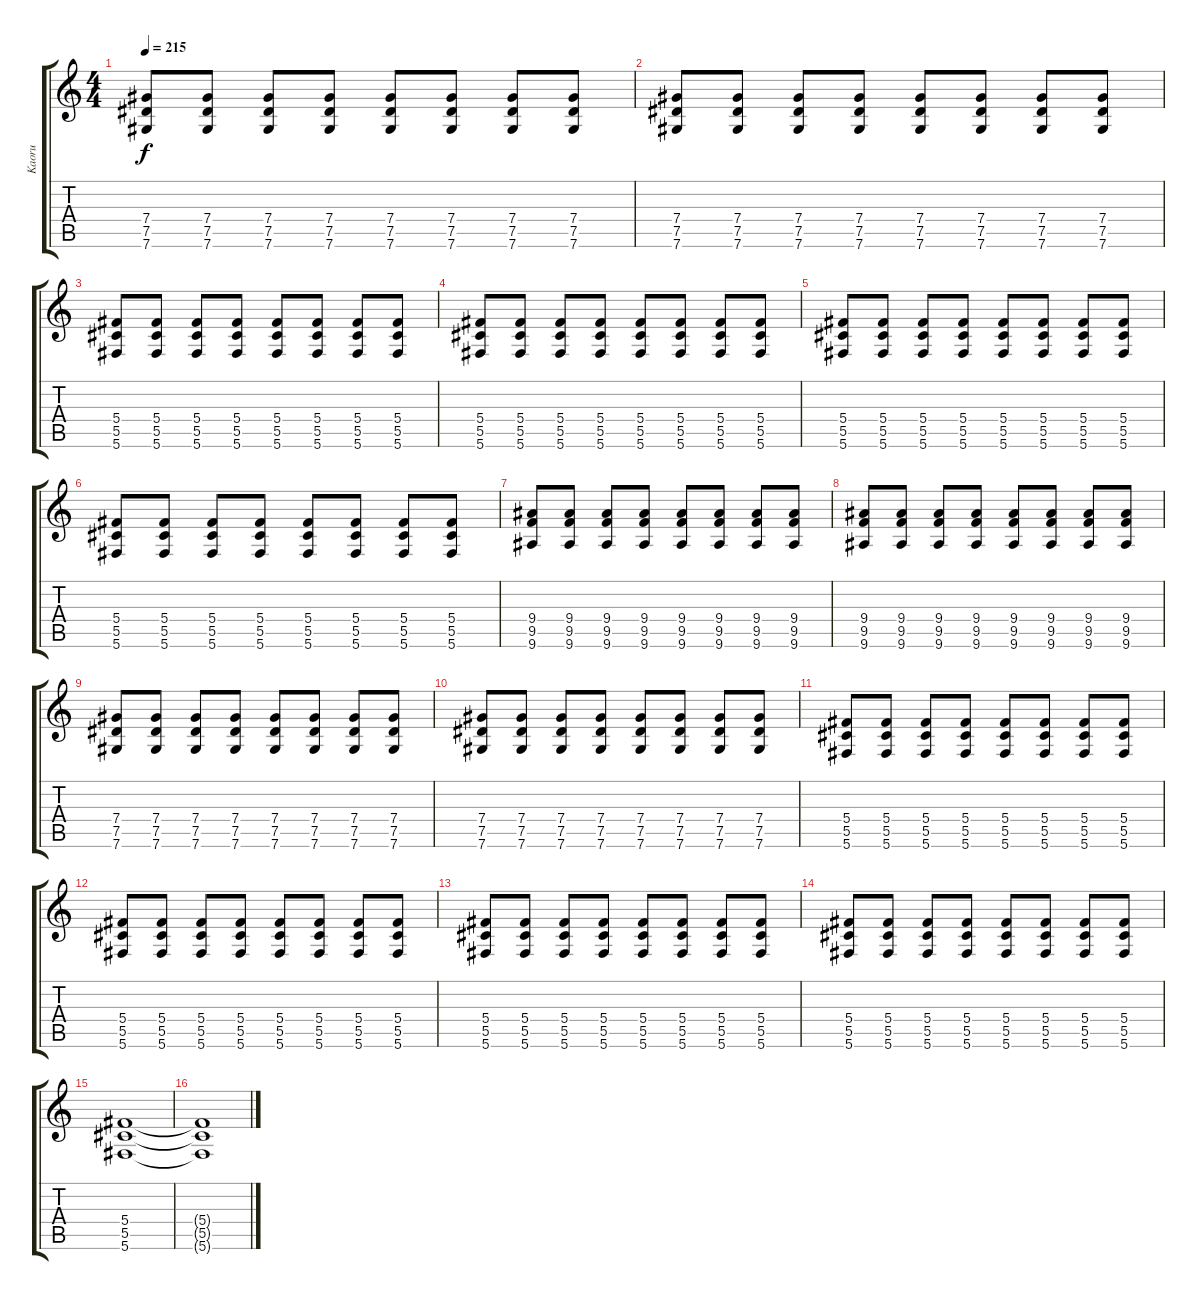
\track ("Kaoru" "Kaoru") {instrument distortionguitar}
\staff {score tabs}
\tuning (Eb4 Bb3 Gb3 Db3 Ab2 Db2) {hide}
\ts (4 4)
\tempo 215
\clef g2
\ks aminor
(7.4 7.5 7.6).8{dy f} (7.4 7.5 7.6).8 (7.4 7.5 7.6).8 (7.4 7.5 7.6).8 (7.4 7.5 7.6).8 (7.4 7.5 7.6).8 (7.4 7.5 7.6).8 (7.4 7.5 7.6).8 |
(7.4 7.5 7.6).8 (7.4 7.5 7.6).8 (7.4 7.5 7.6).8 (7.4 7.5 7.6).8 (7.4 7.5 7.6).8 (7.4 7.5 7.6).8 (7.4 7.5 7.6).8 (7.4 7.5 7.6).8 |
(5.4 5.5 5.6).8 (5.4 5.5 5.6).8 (5.4 5.5 5.6).8 (5.4 5.5 5.6).8 (5.4 5.5 5.6).8 (5.4 5.5 5.6).8 (5.4 5.5 5.6).8 (5.4 5.5 5.6).8 |
(5.4 5.5 5.6).8 (5.4 5.5 5.6).8 (5.4 5.5 5.6).8 (5.4 5.5 5.6).8 (5.4 5.5 5.6).8 (5.4 5.5 5.6).8 (5.4 5.5 5.6).8 (5.4 5.5 5.6).8 |
(5.4 5.5 5.6).8 (5.4 5.5 5.6).8 (5.4 5.5 5.6).8 (5.4 5.5 5.6).8 (5.4 5.5 5.6).8 (5.4 5.5 5.6).8 (5.4 5.5 5.6).8 (5.4 5.5 5.6).8 |
(5.4 5.5 5.6).8 (5.4 5.5 5.6).8 (5.4 5.5 5.6).8 (5.4 5.5 5.6).8 (5.4 5.5 5.6).8 (5.4 5.5 5.6).8 (5.4 5.5 5.6).8 (5.4 5.5 5.6).8 |
(9.4 9.5 9.6).8 (9.4 9.5 9.6).8 (9.4 9.5 9.6).8 (9.4 9.5 9.6).8 (9.4 9.5 9.6).8 (9.4 9.5 9.6).8 (9.4 9.5 9.6).8 (9.4 9.5 9.6).8 |
(9.4 9.5 9.6).8 (9.4 9.5 9.6).8 (9.4 9.5 9.6).8 (9.4 9.5 9.6).8 (9.4 9.5 9.6).8 (9.4 9.5 9.6).8 (9.4 9.5 9.6).8 (9.4 9.5 9.6).8 |
(7.4 7.5 7.6).8 (7.4 7.5 7.6).8 (7.4 7.5 7.6).8 (7.4 7.5 7.6).8 (7.4 7.5 7.6).8 (7.4 7.5 7.6).8 (7.4 7.5 7.6).8 (7.4 7.5 7.6).8 |
(7.4 7.5 7.6).8 (7.4 7.5 7.6).8 (7.4 7.5 7.6).8 (7.4 7.5 7.6).8 (7.4 7.5 7.6).8 (7.4 7.5 7.6).8 (7.4 7.5 7.6).8 (7.4 7.5 7.6).8 |
(5.4 5.5 5.6).8 (5.4 5.5 5.6).8 (5.4 5.5 5.6).8 (5.4 5.5 5.6).8 (5.4 5.5 5.6).8 (5.4 5.5 5.6).8 (5.4 5.5 5.6).8 (5.4 5.5 5.6).8 |
(5.4 5.5 5.6).8 (5.4 5.5 5.6).8 (5.4 5.5 5.6).8 (5.4 5.5 5.6).8 (5.4 5.5 5.6).8 (5.4 5.5 5.6).8 (5.4 5.5 5.6).8 (5.4 5.5 5.6).8 |
(5.4 5.5 5.6).8 (5.4 5.5 5.6).8 (5.4 5.5 5.6).8 (5.4 5.5 5.6).8 (5.4 5.5 5.6).8 (5.4 5.5 5.6).8 (5.4 5.5 5.6).8 (5.4 5.5 5.6).8 |
(5.4 5.5 5.6).8 (5.4 5.5 5.6).8 (5.4 5.5 5.6).8 (5.4 5.5 5.6).8 (5.4 5.5 5.6).8 (5.4 5.5 5.6).8 (5.4 5.5 5.6).8 (5.4 5.5 5.6).8 |
(5.4 5.5 5.6).1 |
(5.4{t} 5.5{t} 5.6{t}).1
